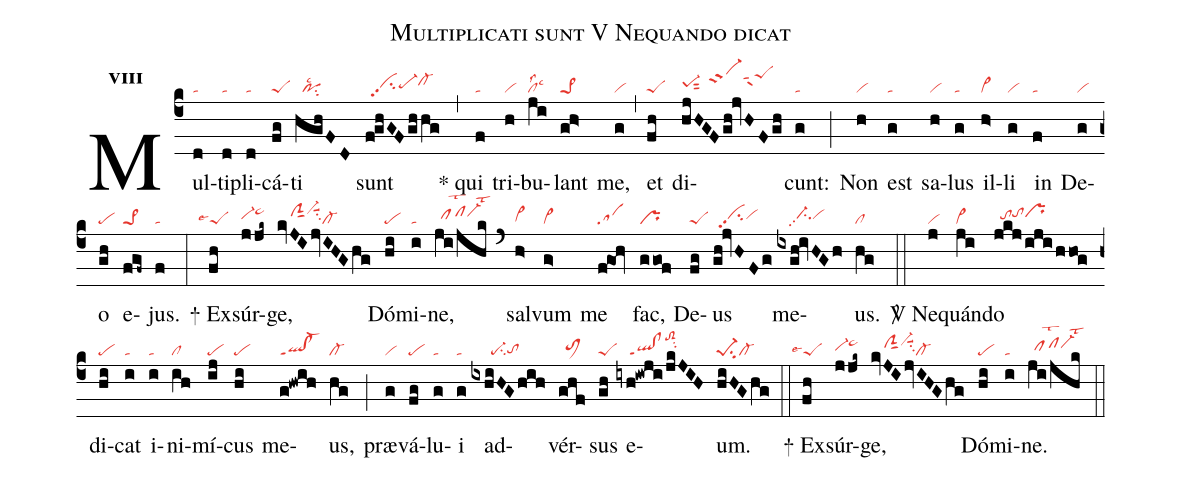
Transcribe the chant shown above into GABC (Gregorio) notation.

name:Multiplicati sunt V Nequando dicat;
office-part:re;
mode:8;
nabc-lines:1;
%%
initial-style: 1;
name: Multiplicati sunt;
mode: 8;
office-part: Responsorium;
annotation: Resp.;
annotation: viii;
nabc-lines:1;
%%
(c4) Mul(d|ta)ti(d|ta)pli(d|ta)cá(fg|peS)ti(hghFD|//posu2lsc2) sunt(f!ghGFghhg|//cihhpp2pe-hhcl-hi) (,) <sp>*</sp> qui(f|ta) tri(h|vi)bu(ji|cllss2lsc3)lant(gh>|pe>1) me,(g|vi) (,) et(fh|peS) di(hjHGFgh!jvHFgh|pe-1hhsut2//vi-hjppt2sut1suw1peShl)cunt:(g|ta) (;) Non(h|vi) est(g|ta) sa(h|vi)lus(g|ta) il(h>|vi>)li(g|vi) in(f|ta) De(g|vi)o(gh|pe) e(fgf~|pe>1)jus.(f|ta) (:)
<sp>+</sp> Ex(fh|```peSlse4)súr(jjk~|vi-hhta>hj)ge,(kvJIjvIHGhg|////clShisut1vi-hjsuu1su2cl-) Dó(hi|pe)mi(i|ta)ne,(ji/jhk|//pfhhlst2vi-hilst3) (`) sal(h>|vi>hg)vum(g>|vi>) me(f!goh|sa) fac,(ggof|pr) De(fg|peS)us(gh@jvHFg|//cihhpp2vihh) me(ixgh!ivHGh|//////ci-hhpp2vihh)us.(hg|cl) (::)

<sp>V/</sp> Ne(j|vi)quán(ji|vi>)do(jkj/iji/hhog|//tohhtohiprhi) di(hi|pe)cat(i|ta) i(i|ta)ni(ih|cl)mí(ij|pe)cus(hi|pe) me(g!hwih|ql!cl-ppt1)us,(hg|cl-) (;) præ(g|vi)vá(fg|pe)lu(g|ta)i(g|ta) ad(ixhiHG/hih|//////pe-su2tohg)vér(ghf|//toM1hh)sus(gh|peS) e(iyh!iwji/jkJIH|////ql!clppt1toS2hlsu2)um.(hiHGhg|pe-1su2cl-) (::)
<sp>+</sp> Ex(fh|```peSlse4)súr(jjk~|vi-hhta>hj)ge,(kvJIjvIHGhg|////clShisut1vi-hjsuu1su2cl-) Dó(hi|pe)mi(i|ta)ne.(ji/jhk|//pfhhlst2vi-hilst3) (::)
